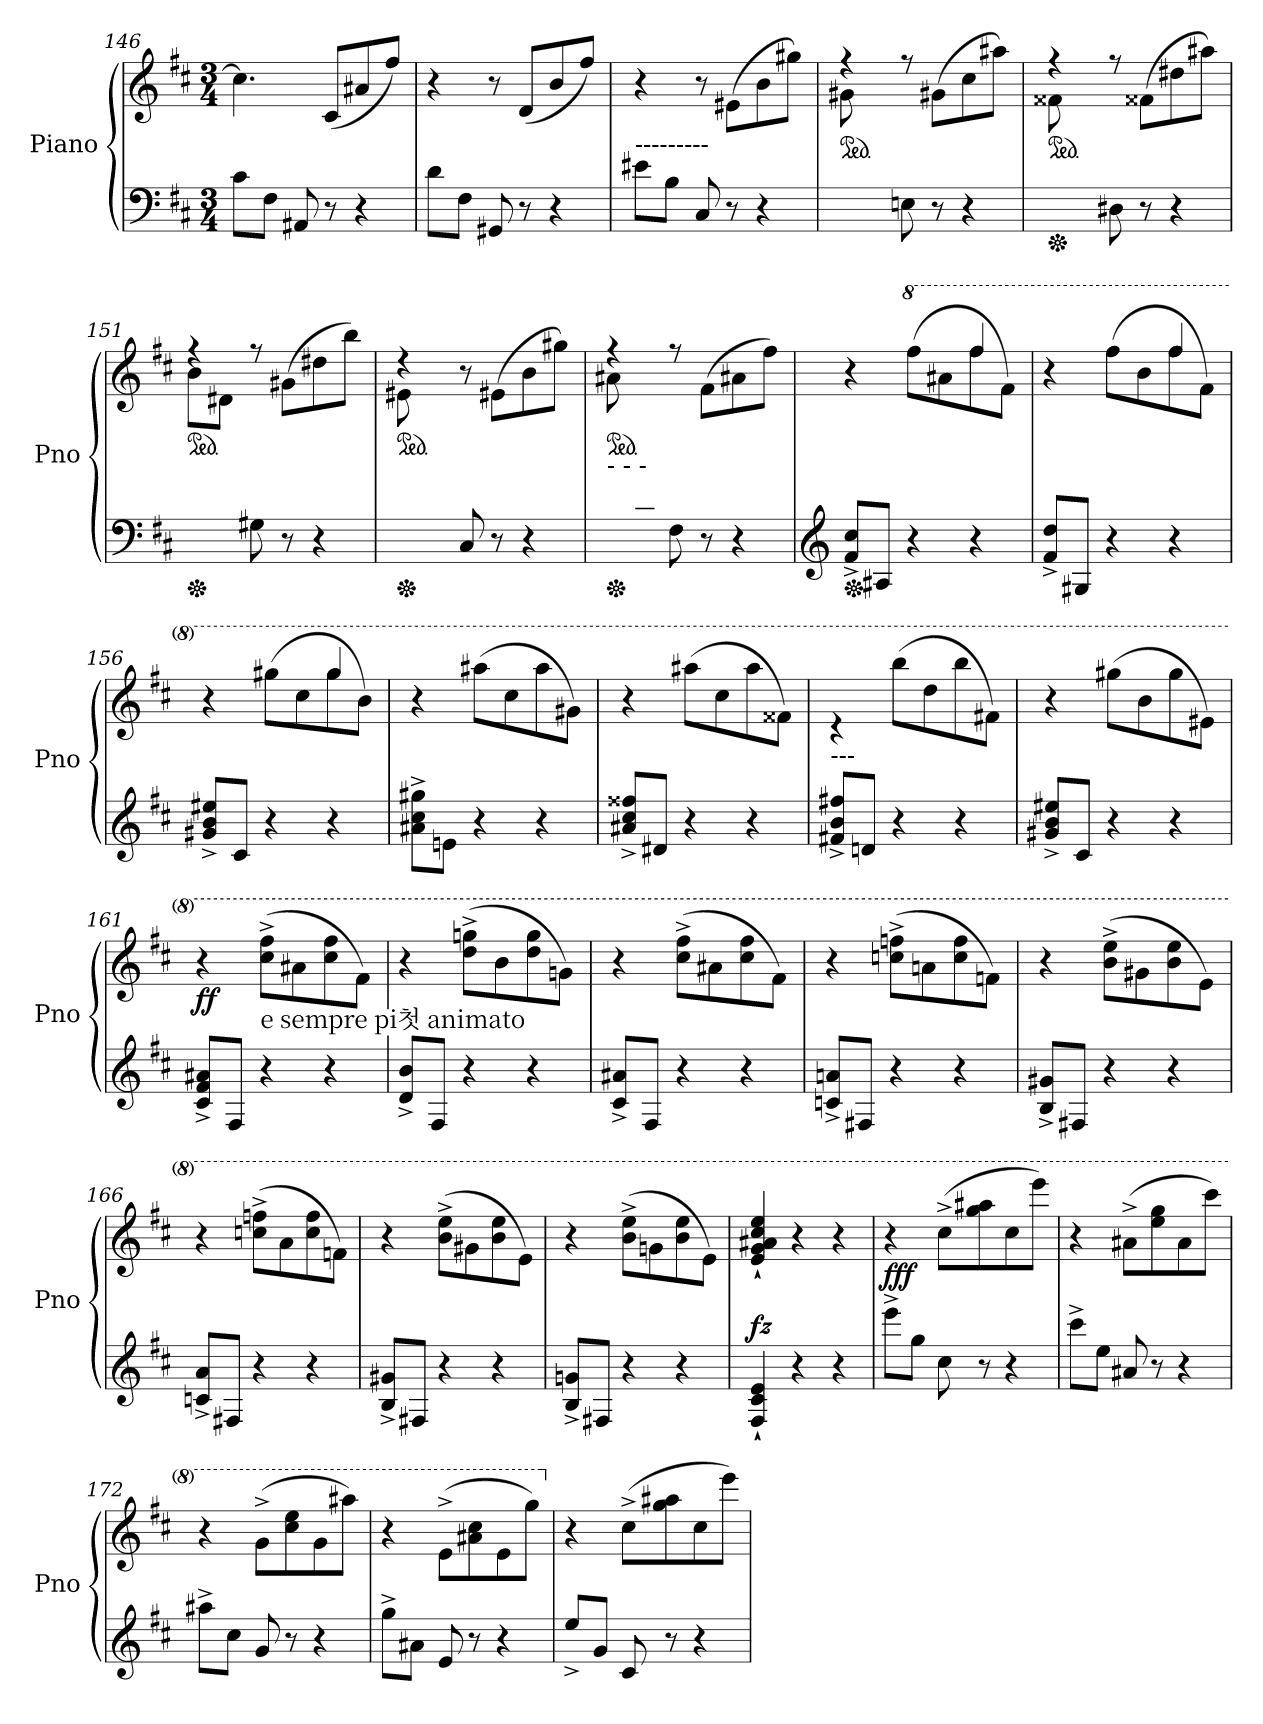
**kern	**kern	**dynam
*part1	*part1	*part1
*staff2	*staff1	*staff1/2
*I"Piano	*	*
*I'Pno	*	*
*clefF4	*clefG2	*
*k[f#c#]	*k[f#c#]	*
*M3/4	*M3/4	*
=146	=146	=146
8c#\L	4.cc#\]	.
8F#\J	.	.
8AA#X/	.	.
!	!	!LO:DY:b
8r	(8c#/L	other-dynamics
4r	8a#X/	.
.	8ff#/J)	.
!!LO:LB:g=z
=147	=147	=147
8d\L	4r	.
8F#\J	.	.
8GG#X/	8r	.
8r	(8d/L	.
4r	8b/	.
.	8ff#/J)	.
!!LO:LB:g=z
=148	=148	=148
!LO:TX:a:t=---------	!	!
8e#X\L	4r	.
8B\J	.	.
8C#/	8r	.
8r	(8e#X\L	.
4r	8b\	.
.	8gg#X\J)	.
=149	=149	=149
*	*^	*
*	*ped	*	*
8ryy	4rff	(8g#X\L	.
8A#X/J	.	2ryy	.
8En\)	8rff	.	.
8r	(8g#X\L	.	.
4r	8cc#\	.	.
.	8aa#X\J)	8ryy	.
=150	=150	=150	=150
*Xped	*	*	*
*	*ped	*	*
8ryy	4rff	(8f##X\L	.
8A#X/J	.	2ryy	.
8D#X\)	8rff	.	.
8r	(8f##X\L	.	.
4r	8dd#X\	.	.
.	8aa#X\J)	8ryy	.
=151	=151	=151	=151
*Xped	*	*	*
*	*ped	*	*
4ryy	4rff	(8b\L	.
.	.	8d#X\J	.
8G#X\)	8rff	2ryy	.
8r	(8g#X\L	.	.
4r	8dd#X\	.	.
.	8bb\J)	.	.
=152	=152	=152	=152
*Xped	*	*	*
*	*ped	*	*
8ryy	4r	(8e#X\L	.
8B/J	.	2ryy	.
8C#/)	8r	.	.
8r	(8e#X\L	.	.
4r	8b\	.	.
.	8gg#X\J)	8ryy	.
!!LO:LB:g=z	!!
=153	=153	=153	=153
*Xped	*	*	*
*	*ped	*	*
!LO:TX:a:t=-        -        -	!	!	!
8ryy	4rff	(8a#X\L	.
8c#/J	.	2ryy	.
8F#\)	8rff	.	.
8r	(8f#\L	.	.
4r	8a#X\	.	.
.	8ff#\J)	8ryy	.
=154	=154	=154	=154
*clefG2	*	*	*
*Xped	*	*	*
!	!	!	!LO:DY:a=2
8f#/^ 8cc#/^L	4r	2ryy	other-dynamics
8A#X/J	.	.	.
*	*8va	*	*
4r	(>8fff#\L	.	.
.	8aa#X\	.	.
4r	8fff#\	4fff#/	.
.	8ff#\J)	.	.
=155	=155	=155	=155
8f#/^ 8dd/^L	4r	2ryy	.
8G#X/J	.	.	.
4r	(>8fff#\L	.	.
.	8bb\	.	.
4r	8fff#\	4fff#/	.
.	8ff#\J)	.	.
=156	=156	=156	=156
8g#X/^ 8b/^ 8ee#X/^L	4r	2ryy	.
8c#/J	.	.	.
4r	(>8ggg#X\L	.	.
.	8ccc#\	.	.
4r	8ggg#\	4ggg#/	.
.	8bb\J)	.	.
*	*v	*v	*
=157	=157	=157
8a#X\^ 8cc#\^ 8gg#X\^L	4r	.
8en\J	.	.
4r	(8aaa#X\L	.
.	8ccc#\	.
4r	8aaa#\	.
.	8gg#X\J)	.
=158	=158	=158
8a#X/^ 8cc#/^ 8ff##X/^L	4r	.
8d#X/J	.	.
4r	(8aaa#X\L	.
.	8ccc#\	.
4r	8aaa#\	.
.	8ff##X\J)	.
!!LO:LB:g=z
=159	=159	=159
!LO:TX:a:t=---	!	!
8f#X/^ 8b/^ 8ff#X/^L	4rdd	.
8dn/J	.	.
4r	(8bbb\L	.
.	8ddd\	.
4r	8bbb\	.
.	8ff#X\J)	.
=160	=160	=160
8g#X/^ 8b/^ 8ee#X/^L	4r	.
8c#/J	.	.
4r	(8ggg#X\L	.
.	8bb\	.
4r	8ggg#\	.
.	8ee#X\J)	.
=161	=161	=161
!	!	!LO:DY:b
8c#/^ 8f#/^ 8a#X/^L	4r	ff
8F#/J	.	.
!LO:TX:a:i:t=e   sempre   pi첫 animato	!	!
4r	(8ccc#\^ 8fff#\^L	.
.	8aa#X\	.
4r	8ccc#\ 8fff#\	.
.	8ff#\J)	.
=162	=162	=162
8d/^ 8b/^L	4r	.
8F#/J	.	.
4r	(8ddd\^ 8gggn\^L	.
.	8bb\	.
4r	8ddd\ 8ggg\	.
.	8ggn\J)	.
=163	=163	=163
8c#/^ 8a#X/^L	4r	.
8F#/J	.	.
4r	(8ccc#\^ 8fff#\^L	.
.	8aa#X\	.
4r	8ccc#\ 8fff#\	.
.	8ff#\J)	.
!!LO:LB:g=z
=164	=164	=164
8cn/^ 8an/^L	4r	.
8F#X/J	.	.
4r	(8cccn\^ 8fffn\^L	.
.	8aan\	.
4r	8ccc\ 8fff\	.
.	8ffn\J)	.
=165	=165	=165
8B/^ 8g#X/^L	4r	.
8F#X/J	.	.
4r	(8bb\^ 8eee\^L	.
.	8gg#X\	.
4r	8bb\ 8eee\	.
.	8ee\J)	.
=166	=166	=166
8cn/^ 8a/^L	4r	.
8F#X/J	.	.
4r	(8cccn\^ 8fffn\^L	.
.	8aa\	.
4r	8ccc\ 8fff\	.
.	8ffn\J)	.
=167	=167	=167
8B/^ 8g#X/^L	4r	.
8F#X/J	.	.
4r	(8bb\^ 8eee\^L	.
.	8gg#X\	.
4r	8bb\ 8eee\	.
.	8ee\J)	.
=168	=168	=168
8B/^ 8gn/^L	4r	.
8F#X/J	.	.
4r	(8bb\^ 8eee\^L	.
.	8ggn\	.
4r	8bb\ 8eee\	.
.	8ee\J)	.
=169	=169	=169
!	!	!LO:DY:a=2
4F#/` 4c#/` 4e/`	4ee/` 4gg/` 4aa#X/` 4ccc#/` 4eee/`	fz
4r	4r	.
4r	4r	.
!!LO:LB:g=z
=170	=170	=170
!	!	!LO:DY:b
8eee^\L	4r	fff
8gg\J	.	.
8cc#\	(8ccc#^\L	.
8r	8ggg\ 8aaa#X\	.
4r	8ccc#\	.
.	8eeee\J)	.
=171	=171	=171
8ccc#^\L	4r	.
8ee\J	.	.
8a#X/	(8aa#X^\L	.
8r	8eee\ 8ggg\	.
4r	8aa#\	.
.	8cccc#\J)	.
=172	=172	=172
8aa#X^\L	4r	.
8cc#\J	.	.
8g/	(8gg^\L	.
8r	8ccc#\ 8eee\	.
4r	8gg\	.
.	8aaa#X\J)	.
=173	=173	=173
8gg^\L	4r	.
8a#X\J	.	.
8e/	(8ee^\L	.
8r	8aa#X\ 8ccc#\	.
4r	8ee\	.
.	8ggg\J)	.
=174	=174	=174
*	*X8va	*
8ee^/L	4r	.
8g/J	.	.
8c#/	(8cc#^\L	.
8r	8gg\ 8aa#X\	.
4r	8cc#\	.
.	8eee\J)	.
=	=	=
*-	*-	*-
